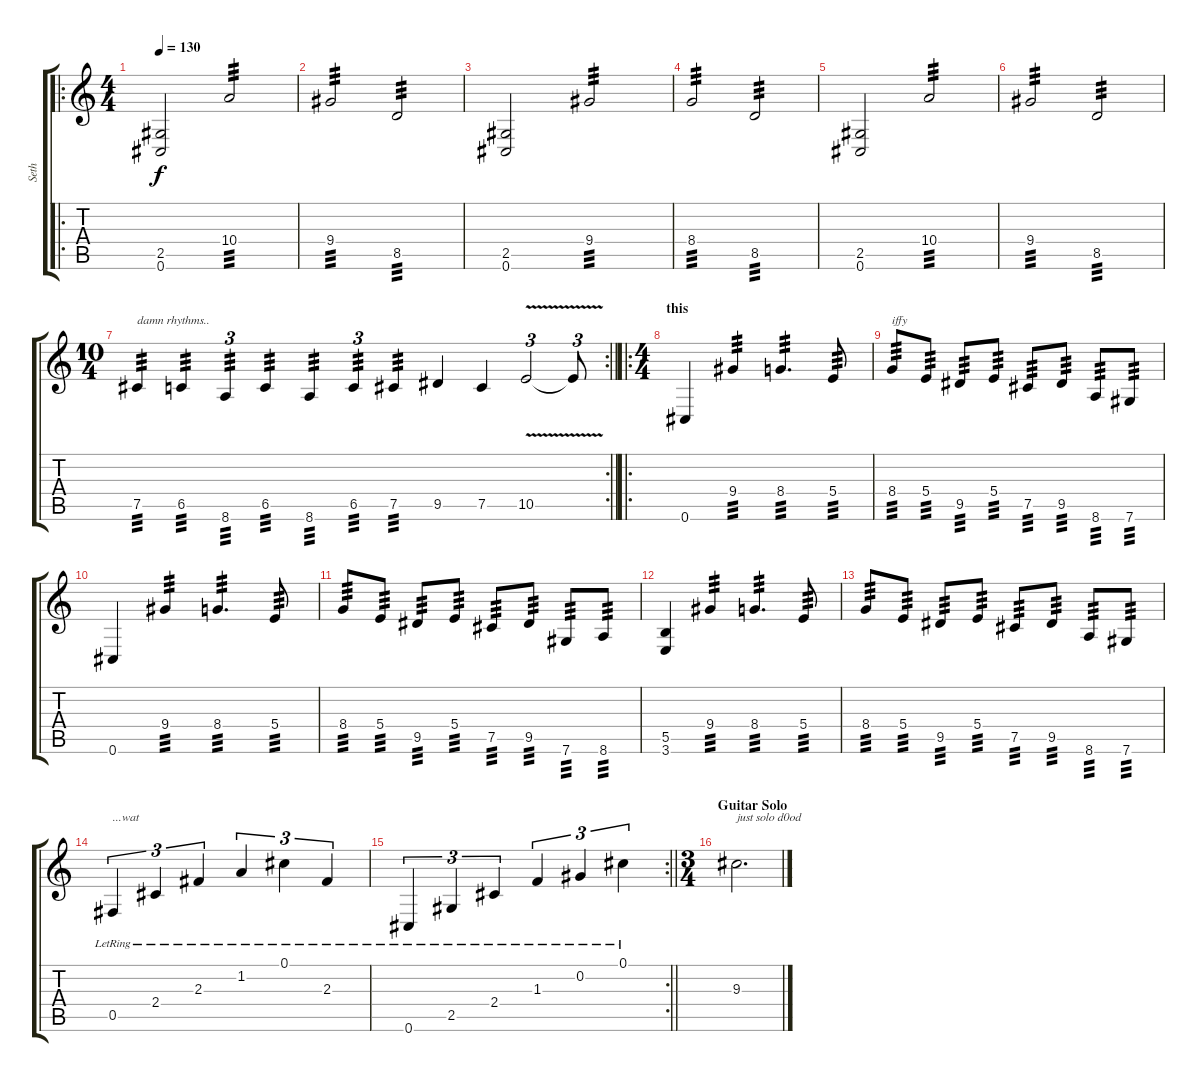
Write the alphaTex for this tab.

\track ("Seth" "Seth") {instrument overdrivenguitar}
\staff {score tabs}
\tuning (Db4 Ab3 E3 B2 Gb2 Db2) {hide}
\ro
\ts (4 4)
\tempo 130
\clef g2
\ks c
(2.5 0.6).2{dy f} 10.4.2{tp 3} |
9.4.2{tp 3} 8.5.2{tp 3} |
(2.5 0.6).2 9.4.2{tp 3} |
8.4.2{tp 3} 8.5.2{tp 3} |
(2.5 0.6).2 10.4.2{tp 3} |
9.4.2{tp 3} 8.5.2{tp 3} |
\rc 2
\ts (10 4)
\barLineRight lightlight
7.5.4{txt "damn rhythms.." tp 3} 6.5.4{tp 3} 8.6.4{tu (3 2) tp 3} 6.5.4{tp 3} 8.6.4{tp 3} 6.5.4{tu (3 2) tp 3} 7.5.4{tp 3} 9.5.4 7.5.4 10.5{v}.2{tu (3 2)} 10.5{t}.8{tu (3 2)} |
\ro
\ts (4 4)
\section ("" "this")
0.6.4 9.4.4{tp 3} 8.4.4{d tp 3} 5.4.8{tp 3} |
8.4.8{txt "iffy" tp 3} 5.4.8{tp 3} 9.5.8{tp 3} 5.4.8{tp 3} 7.5.8{tp 3} 9.5.8{tp 3} 8.6.8{tp 3} 7.6.8{tp 3} |
0.6.4 9.4.4{tp 3} 8.4.4{d tp 3} 5.4.8{tp 3} |
8.4.8{tp 3} 5.4.8{tp 3} 9.5.8{tp 3} 5.4.8{tp 3} 7.5.8{tp 3} 9.5.8{tp 3} 7.6.8{tp 3} 8.6.8{tp 3} |
(5.5 3.6).4 9.4.4{tp 3} 8.4.4{d tp 3} 5.4.8{tp 3} |
8.4.8{tp 3} 5.4.8{tp 3} 9.5.8{tp 3} 5.4.8{tp 3} 7.5.8{tp 3} 9.5.8{tp 3} 8.6.8{tp 3} 7.6.8{tp 3} |
0.5{lr}.4{tu (3 2) txt "...wat"} 2.4{lr}.4{tu (3 2)} 2.3{lr}.4{tu (3 2)} 1.2{lr}.4{tu (3 2)} 0.1{lr}.4{tu (3 2)} 2.3{lr}.4{tu (3 2)} |
\rc 2
\barLineRight lightlight
0.6{lr}.4{tu (3 2)} 2.5{lr}.4{tu (3 2)} 2.4{lr}.4{tu (3 2)} 1.3{lr}.4{tu (3 2)} 0.2{lr}.4{tu (3 2)} 0.1{lr}.4{tu (3 2)} |
\ts (3 4)
\section ("" "Guitar Solo")
9.3.2{d txt "just solo d0od" balance 8}
